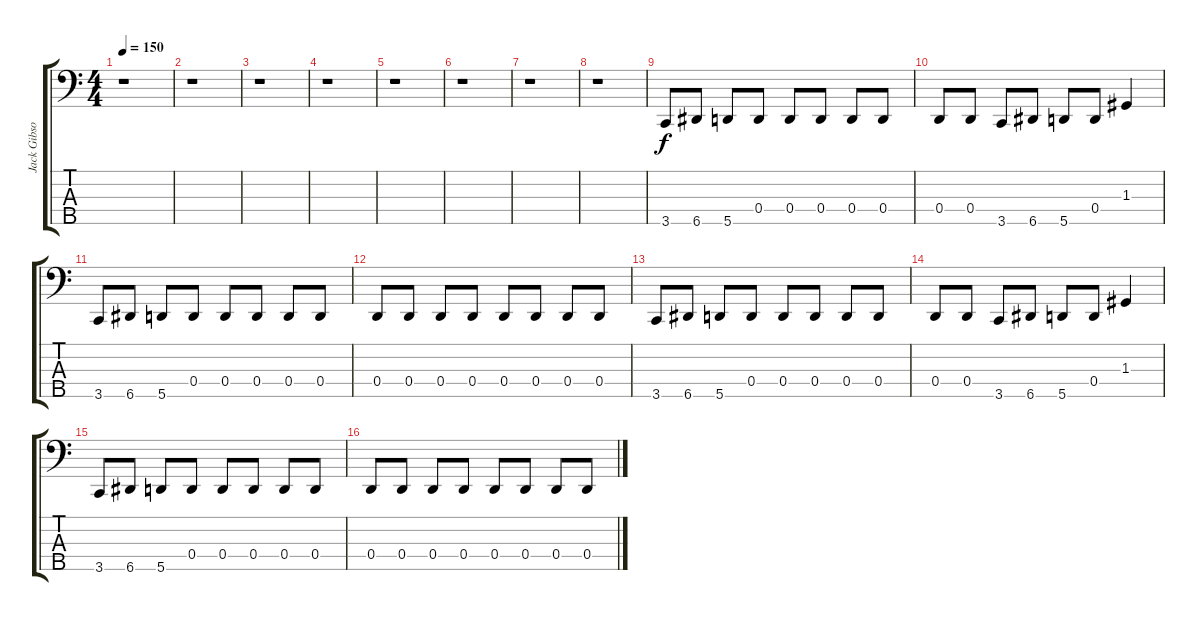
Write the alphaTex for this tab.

\track ("Jack Gibson" "Jack Gibso") {instrument electricbassfinger}
\staff {score tabs}
\tuning (F2 C2 G1 D1 A0) {hide}
\ts (4 4)
\tempo 150
\clef f4
\ks c
r.1{dy f} |
r.1 |
r.1 |
r.1 |
r.1 |
r.1 |
r.1 |
r.1 |
3.5.8 6.5.8 5.5.8 0.4.8 0.4.8 0.4.8 0.4.8 0.4.8 |
0.4.8 0.4.8 3.5.8 6.5.8 5.5.8 0.4.8 1.3.4 |
3.5.8 6.5.8 5.5.8 0.4.8 0.4.8 0.4.8 0.4.8 0.4.8 |
0.4.8 0.4.8 0.4.8 0.4.8 0.4.8 0.4.8 0.4.8 0.4.8 |
3.5.8 6.5.8 5.5.8 0.4.8 0.4.8 0.4.8 0.4.8 0.4.8 |
0.4.8 0.4.8 3.5.8 6.5.8 5.5.8 0.4.8 1.3.4 |
3.5.8 6.5.8 5.5.8 0.4.8 0.4.8 0.4.8 0.4.8 0.4.8 |
0.4.8 0.4.8 0.4.8 0.4.8 0.4.8 0.4.8 0.4.8 0.4.8
